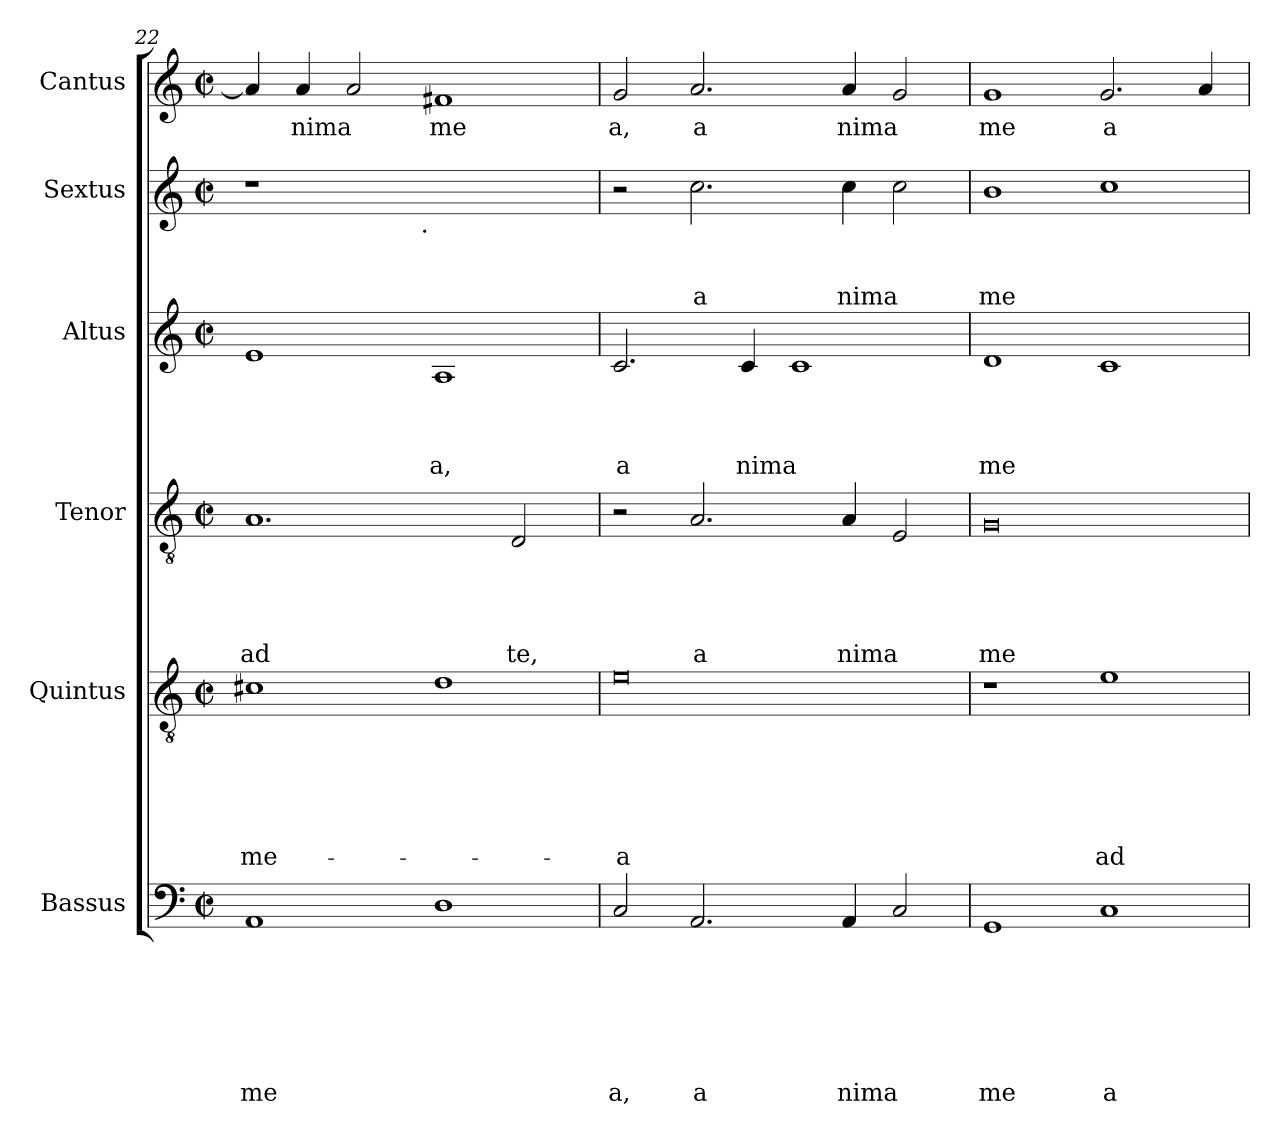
**kern	**text	**text	**text	**text	**text	**text	**text	**kern	**text	**text	**text	**text	**text	**text	**kern	**text	**text	**text	**text	**text	**kern	**text	**text	**text	**text	**kern	**text	**text	**text	**kern	**text
*part6	*part6	*part6	*part6	*part6	*part6	*part6	*part6	*part5	*part5	*part5	*part5	*part5	*part5	*part5	*part4	*part4	*part4	*part4	*part4	*part4	*part3	*part3	*part3	*part3	*part3	*part2	*part2	*part2	*part2	*part1	*part1
*staff6	*staff6	*staff6	*staff6	*staff6	*staff6	*staff6	*staff6	*staff5	*staff5	*staff5	*staff5	*staff5	*staff5	*staff5	*staff4	*staff4	*staff4	*staff4	*staff4	*staff4	*staff3	*staff3	*staff3	*staff3	*staff3	*staff2	*staff2	*staff2	*staff2	*staff1	*staff1
*I"Bassus	*	*	*	*	*	*	*	*I"Quintus	*	*	*	*	*	*	*I"Tenor	*	*	*	*	*	*I"Altus	*	*	*	*	*I"Sextus	*	*	*	*I"Cantus	*
*clefF4	*	*	*	*	*	*	*	*clefGv2	*	*	*	*	*	*	*clefGv2	*	*	*	*	*	*clefG2	*	*	*	*	*clefG2	*	*	*	*clefG2	*
*k[]	*	*	*	*	*	*	*	*k[]	*	*	*	*	*	*	*k[]	*	*	*	*	*	*k[]	*	*	*	*	*k[]	*	*	*	*k[]	*
*C:	*	*	*	*	*	*	*	*C:	*	*	*	*	*	*	*C:	*	*	*	*	*	*C:	*	*	*	*	*C:	*	*	*	*C:	*
*M2/2	*	*	*	*	*	*	*	*M2/2	*	*	*	*	*	*	*M2/2	*	*	*	*	*	*M2/2	*	*	*	*	*M2/2	*	*	*	*M2/2	*
*met(c|)	*	*	*	*	*	*	*	*met(c|)	*	*	*	*	*	*	*met(c|)	*	*	*	*	*	*met(c|)	*	*	*	*	*met(c|)	*	*	*	*met(c|)	*
=22	=22	=22	=22	=22	=22	=22	=22	=22	=22	=22	=22	=22	=22	=22	=22	=22	=22	=22	=22	=22	=22	=22	=22	=22	=22	=22	=22	=22	=22	=22	=22
!	!	!	!	!	!	!	!LO:LY:b	!	!	!	!	!	!	!LO:LY:b	!	!	!	!	!	!LO:LY:b	!	!	!	!	!	!	!	!	!	!	!
*	*	*	*	*	*	*	*	*	*	*	*	*	*	*	*	*	*	*	*	*	*	*	*	*	*	*^	*	*	*	*	*
1AA	.	.	.	.	.	.	me	1c#X	.	.	.	.	.	me-	1.A	.	.	.	.	ad	1e	.	.	.	.	1r	2ryy	.	.	.	4a/]	.
!	!	!	!	!	!	!	!	!	!	!	!	!	!	!	!	!	!	!	!	!	!	!	!	!	!	!	!	!	!	!	!	!LO:LY:b
.	.	.	.	.	.	.	.	.	.	.	.	.	.	.	.	.	.	.	.	.	.	.	.	.	.	.	.	.	.	.	4a/	nima
.	.	.	.	.	.	.	.	.	.	.	.	.	.	.	.	.	.	.	.	.	.	.	.	.	.	.	4...ryy	.	.	.	2a/	.
!	!	!	!	!	!	!	!	!	!	!	!	!	!	!	!	!	!	!	!	!	!	!	!	!	!	!	!LO:TX:b:t=.	!	!	!	!	!
.	.	.	.	.	.	.	.	.	.	.	.	.	.	.	.	.	.	.	.	.	.	.	.	.	.	.	1ryy	.	.	.	.	.
!	!	!	!	!	!	!	!	!	!	!	!	!	!	!	!	!	!	!	!	!	!	!	!	!	!LO:LY:b	!	!	!	!	!	!	!LO:LY:b
1D	.	.	.	.	.	.	.	1d	.	.	.	.	.	.	.	.	.	.	.	.	1A	.	.	.	a,	1ryy	.	.	.	.	1f#X	me
!	!	!	!	!	!	!	!	!	!	!	!	!	!	!	!	!	!	!	!	!LO:LY:b	!	!	!	!	!	!	!	!	!	!	!	!
.	.	.	.	.	.	.	.	.	.	.	.	.	.	.	2D/	.	.	.	.	te,	.	.	.	.	.	.	.	.	.	.	.	.
.	.	.	.	.	.	.	.	.	.	.	.	.	.	.	.	.	.	.	.	.	.	.	.	.	.	.	32ryy	.	.	.	.	.
=23	=23	=23	=23	=23	=23	=23	=23	=23	=23	=23	=23	=23	=23	=23	=23	=23	=23	=23	=23	=23	=23	=23	=23	=23	=23	=23	=23	=23	=23	=23	=23	=23
!	!	!	!	!	!	!	!LO:LY:b	!	!	!	!	!	!	!LO:LY:b	!	!	!	!	!	!	!	!	!	!	!LO:LY:b	!	!	!	!	!	!	!LO:LY:b
*	*	*	*	*	*	*	*	*	*	*	*	*	*	*	*	*	*	*	*	*	*	*	*	*	*	*v	*v	*	*	*	*	*
2C/	.	.	.	.	.	.	a,	0e	.	.	.	.	.	-a	2r	.	.	.	.	.	2.c/	.	.	.	a	2r	.	.	.	2g/	a,
!	!	!	!	!	!	!	!LO:LY:b	!	!	!	!	!	!	!	!	!	!	!	!	!LO:LY:b	!	!	!	!	!	!	!	!	!LO:LY:b	!	!LO:LY:b
2.AA/	.	.	.	.	.	.	a	.	.	.	.	.	.	.	2.A/	.	.	.	.	a	.	.	.	.	.	2.cc\	.	.	a	2.a/	a
!	!	!	!	!	!	!	!	!	!	!	!	!	!	!	!	!	!	!	!	!	!	!	!	!	!LO:LY:b	!	!	!	!	!	!
.	.	.	.	.	.	.	.	.	.	.	.	.	.	.	.	.	.	.	.	.	4c/	.	.	.	nima	.	.	.	.	.	.
.	.	.	.	.	.	.	.	.	.	.	.	.	.	.	.	.	.	.	.	.	1c	.	.	.	.	.	.	.	.	.	.
!	!	!	!	!	!	!	!LO:LY:b	!	!	!	!	!	!	!	!	!	!	!	!	!LO:LY:b	!	!	!	!	!	!	!	!	!LO:LY:b	!	!LO:LY:b
4AA/	.	.	.	.	.	.	nima	.	.	.	.	.	.	.	4A/	.	.	.	.	nima	.	.	.	.	.	4cc\	.	.	nima	4a/	nima
2C/	.	.	.	.	.	.	.	.	.	.	.	.	.	.	2E/	.	.	.	.	.	.	.	.	.	.	2cc\	.	.	.	2g/	.
=24	=24	=24	=24	=24	=24	=24	=24	=24	=24	=24	=24	=24	=24	=24	=24	=24	=24	=24	=24	=24	=24	=24	=24	=24	=24	=24	=24	=24	=24	=24	=24
!	!	!	!	!	!	!	!LO:LY:b	!	!	!	!	!	!	!	!	!	!	!	!	!LO:LY:b	!	!	!	!	!LO:LY:b	!	!	!	!LO:LY:b	!	!LO:LY:b
1GG	.	.	.	.	.	.	me	1r	.	.	.	.	.	.	0G	.	.	.	.	me	1d	.	.	.	me	1b	.	.	me	1g	me
!	!	!	!	!	!	!	!LO:LY:b	!	!	!	!	!	!	!LO:LY:b	!	!	!	!	!	!	!	!	!	!	!	!	!	!	!	!	!LO:LY:b
1C	.	.	.	.	.	.	a	1e	.	.	.	.	.	ad	.	.	.	.	.	.	1c	.	.	.	.	1cc	.	.	.	2.g/	a
.	.	.	.	.	.	.	.	.	.	.	.	.	.	.	.	.	.	.	.	.	.	.	.	.	.	.	.	.	.	4a/	.
=	=	=	=	=	=	=	=	=	=	=	=	=	=	=	=	=	=	=	=	=	=	=	=	=	=	=	=	=	=	=	=
*-	*-	*-	*-	*-	*-	*-	*-	*-	*-	*-	*-	*-	*-	*-	*-	*-	*-	*-	*-	*-	*-	*-	*-	*-	*-	*-	*-	*-	*-	*-	*-
